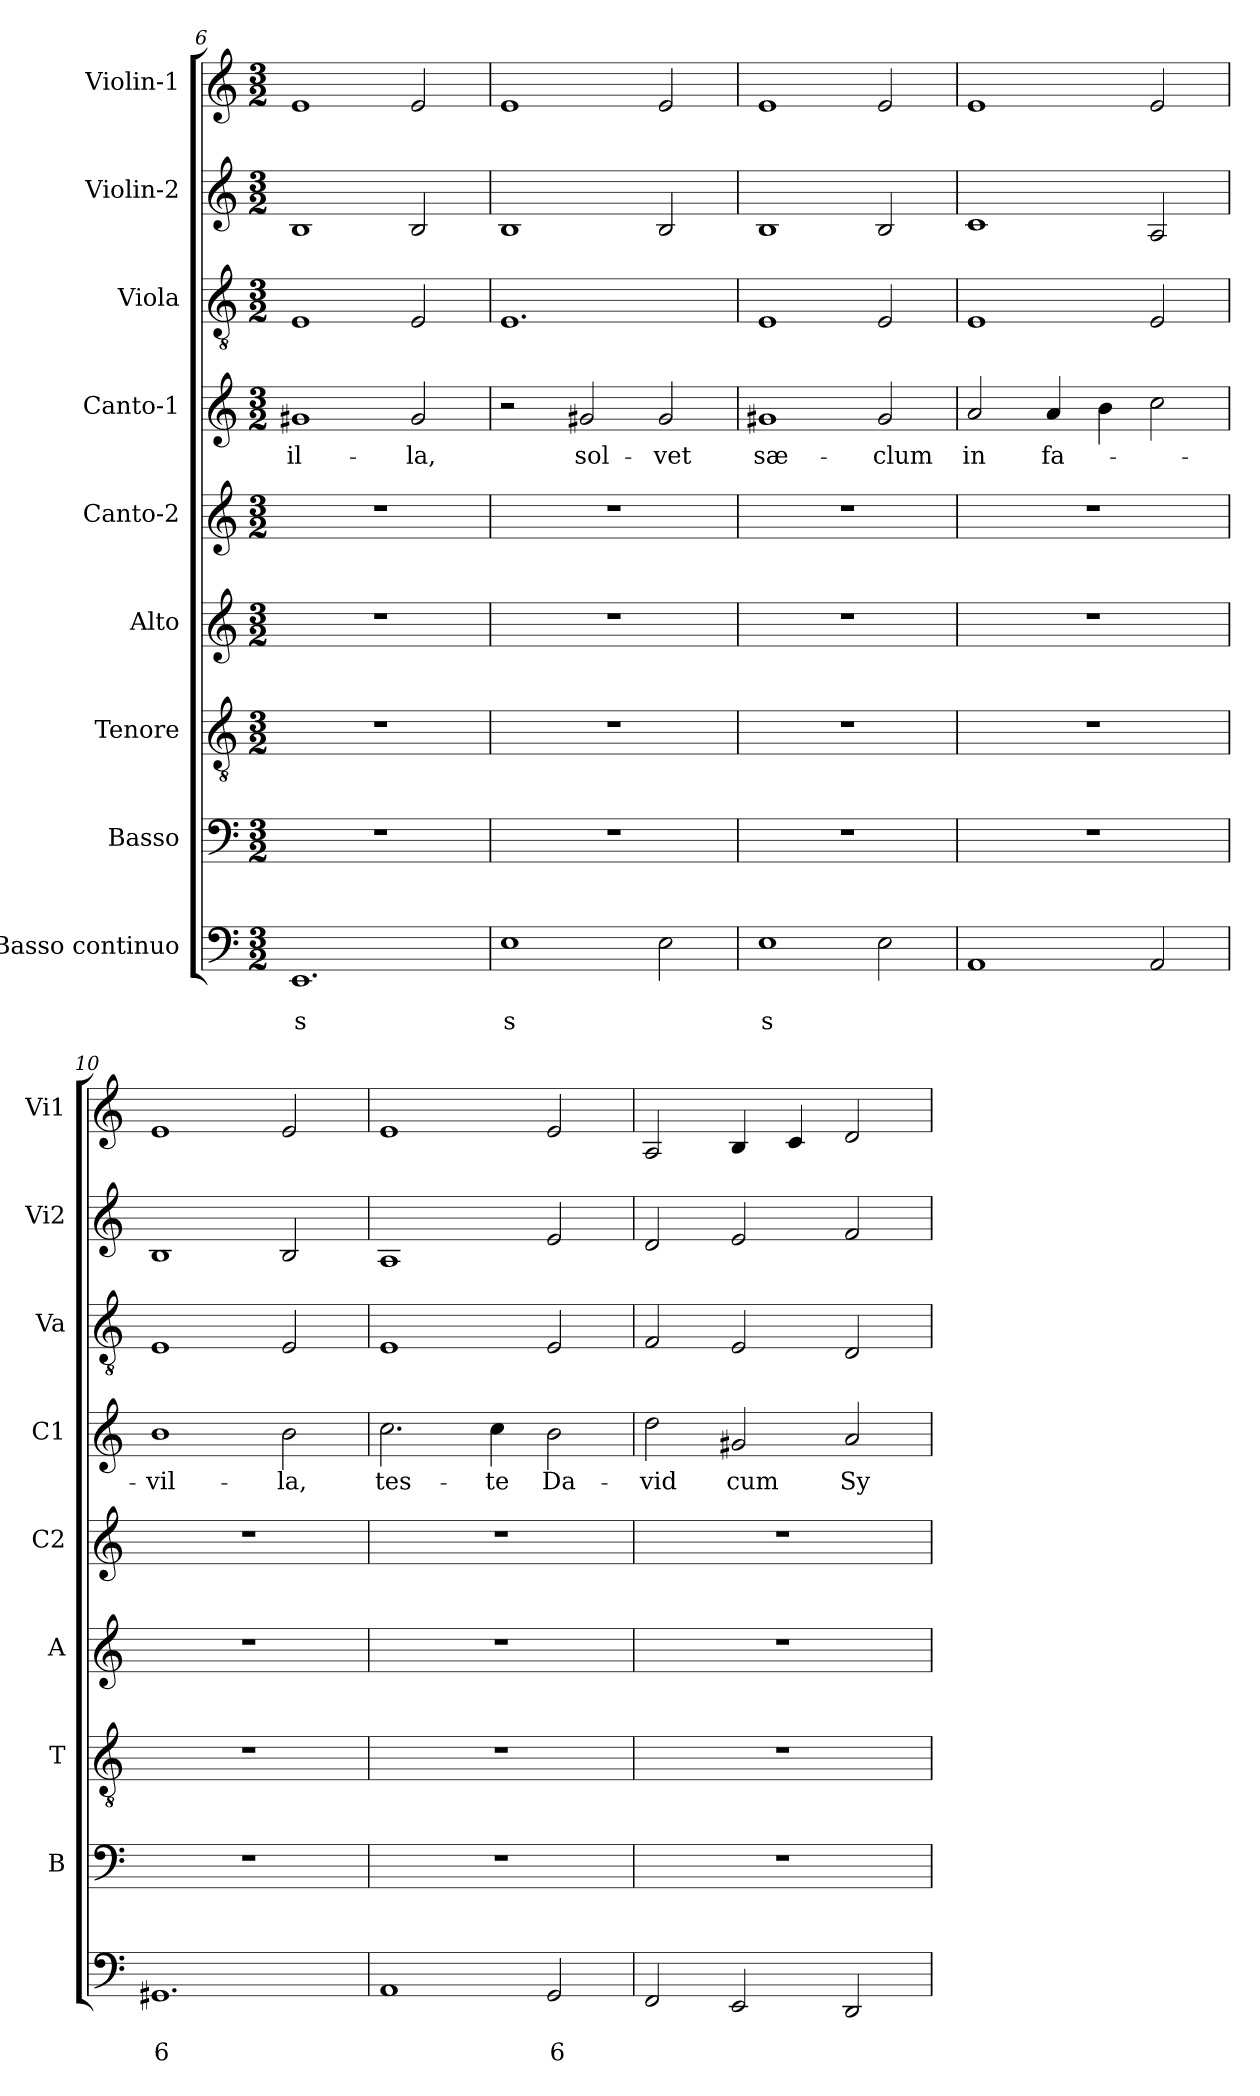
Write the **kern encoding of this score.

**kern	**text	**text	**kern	**kern	**kern	**kern	**kern	**text	**kern	**kern	**kern
*part9	*part9	*part9	*part8	*part7	*part6	*part5	*part4	*part4	*part3	*part2	*part1
*staff9	*staff9	*staff9	*staff8	*staff7	*staff6	*staff5	*staff4	*staff4	*staff3	*staff2	*staff1
*I"Basso continuo	*	*	*I"Basso	*I"Tenore	*I"Alto	*I"Canto-2	*I"Canto-1	*	*I"Viola	*I"Violin-2	*I"Violin-1
*	*	*	*I'B	*I'T	*I'A	*I'C2	*I'C1	*	*I'Va	*I'Vi2	*I'Vi1
*clefF4	*	*	*clefF4	*clefGv2	*clefG2	*clefG2	*clefG2	*	*clefGv2	*clefG2	*clefG2
*k[]	*	*	*k[]	*k[]	*k[]	*k[]	*k[]	*	*k[]	*k[]	*k[]
*C:	*	*	*C:	*C:	*C:	*C:	*C:	*	*C:	*C:	*C:
*M3/2	*	*	*M3/2	*M3/2	*M3/2	*M3/2	*M3/2	*	*M3/2	*M3/2	*M3/2
=6	=6	=6	=6	=6	=6	=6	=6	=6	=6	=6	=6
!	!	!LO:LY:b	!	!	!	!	!	!	!	!	!
!	!	!	!	!	!	!	!	!LO:LY:b	!	!	!
1.EE	.	s	1.r	1.r	1.r	1.r	1g#X	il-	1E	1B	1e
!	!	!	!	!	!	!	!	!LO:LY:b	!	!	!
.	.	.	.	.	.	.	2g#/	-la,	2E/	2B/	2e/
!!LO:PB:g=z
=7	=7	=7	=7	=7	=7	=7	=7	=7	=7	=7	=7
!	!	!LO:LY:b	!	!	!	!	!	!	!	!	!
1E	.	s	1.r	1.r	1.r	1.r	2r	.	1.E	1B	1e
!	!	!	!	!	!	!	!	!LO:LY:b	!	!	!
.	.	.	.	.	.	.	2g#X/	sol-	.	.	.
!	!	!	!	!	!	!	!	!LO:LY:b	!	!	!
2E\	.	.	.	.	.	.	2g#/	-vet	.	2B/	2e/
=8	=8	=8	=8	=8	=8	=8	=8	=8	=8	=8	=8
!	!	!LO:LY:b	!	!	!	!	!	!	!	!	!
!	!	!	!	!	!	!	!	!LO:LY:b	!	!	!
1E	.	s	1.r	1.r	1.r	1.r	1g#X	sæ-	1E	1B	1e
!	!	!	!	!	!	!	!	!LO:LY:b	!	!	!
2E\	.	.	.	.	.	.	2g#/	-clum	2E/	2B/	2e/
=9	=9	=9	=9	=9	=9	=9	=9	=9	=9	=9	=9
!	!	!	!	!	!	!	!	!LO:LY:b	!	!	!
1AA	.	.	1.r	1.r	1.r	1.r	2a/	in	1E	1c	1e
!	!	!	!	!	!	!	!	!LO:LY:b	!	!	!
.	.	.	.	.	.	.	4a/	fa-	.	.	.
.	.	.	.	.	.	.	4b\	.	.	.	.
2AA/	.	.	.	.	.	.	2cc\	.	2E/	2A/	2e/
=10	=10	=10	=10	=10	=10	=10	=10	=10	=10	=10	=10
!	!	!LO:LY:b	!	!	!	!	!	!	!	!	!
!	!	!	!	!	!	!	!	!LO:LY:b	!	!	!
1.GG#X	.	6	1.r	1.r	1.r	1.r	1b	-vil-	1E	1B	1e
!	!	!	!	!	!	!	!	!LO:LY:b	!	!	!
.	.	.	.	.	.	.	2b\	-la,	2E/	2B/	2e/
=11	=11	=11	=11	=11	=11	=11	=11	=11	=11	=11	=11
!	!	!	!	!	!	!	!	!LO:LY:b	!	!	!
1AA	.	.	1.r	1.r	1.r	1.r	2.cc\	tes-	1E	1A	1e
!	!	!	!	!	!	!	!	!LO:LY:b	!	!	!
.	.	.	.	.	.	.	4cc\	-te	.	.	.
!	!	!LO:LY:b	!	!	!	!	!	!	!	!	!
!	!	!	!	!	!	!	!	!LO:LY:b	!	!	!
2GG/	.	6	.	.	.	.	2b\	Da-	2E/	2e/	2e/
=12	=12	=12	=12	=12	=12	=12	=12	=12	=12	=12	=12
!	!	!	!	!	!	!	!	!LO:LY:b	!	!	!
2FF/	.	.	1.r	1.r	1.r	1.r	2dd\	-vid	2F/	2d/	2A/
!	!	!	!	!	!	!	!	!LO:LY:b	!	!	!
2EE/	.	.	.	.	.	.	2g#X/	cum	2E/	2e/	4B/
.	.	.	.	.	.	.	.	.	.	.	4c/
!	!	!	!	!	!	!	!	!LO:LY:b	!	!	!
2DD/	.	.	.	.	.	.	2a/	Sy-	2D/	2f/	2d/
=	=	=	=	=	=	=	=	=	=	=	=
*-	*-	*-	*-	*-	*-	*-	*-	*-	*-	*-	*-
